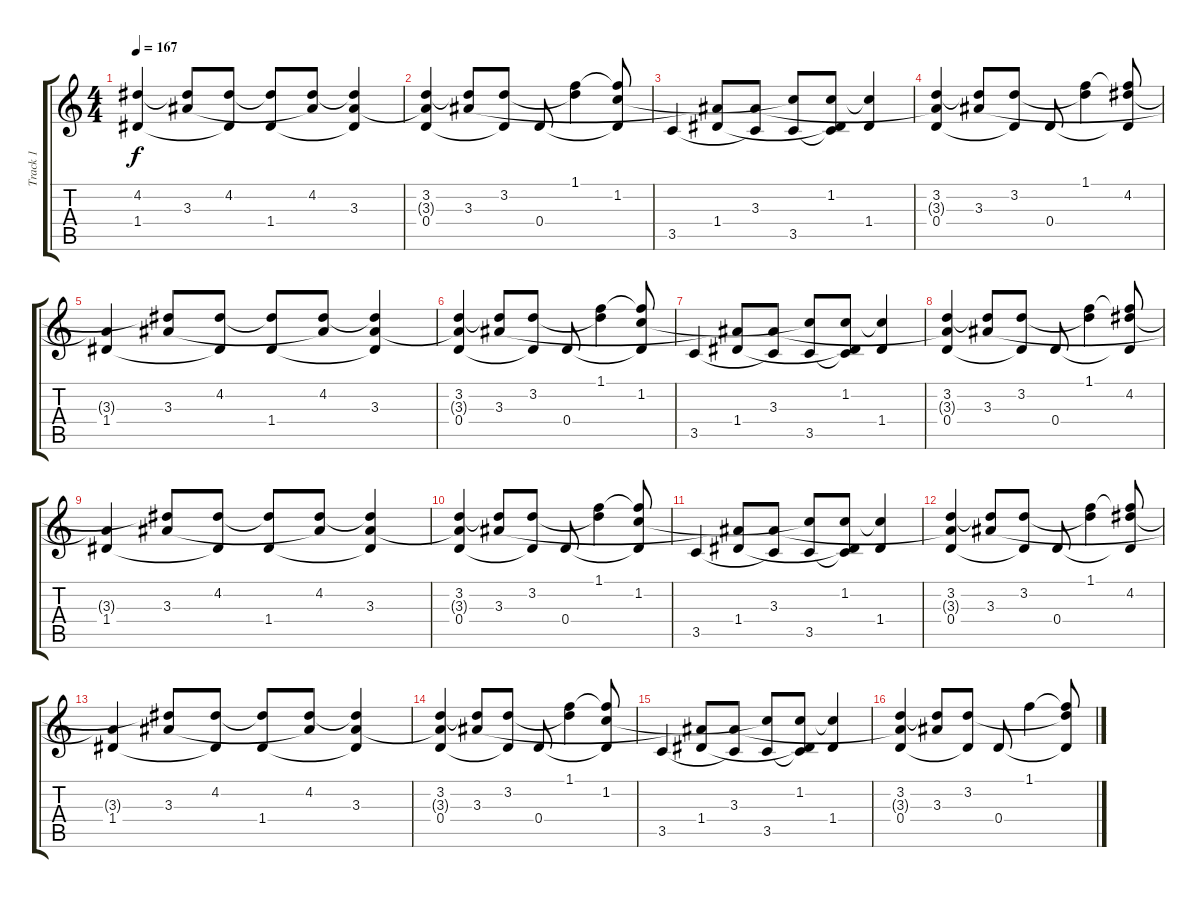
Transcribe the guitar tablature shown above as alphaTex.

\track ("Track 1" "Track 1") {instrument acousticguitarnylon}
\staff {score tabs}
\tuning (E4 B3 G3 D3 A2 E2) {hide}
\ts (4 4)
\tempo 167
\clef g2
\ks c
(4.2 1.4).4{dy f} (4.2{t} 3.3).8 (4.2 1.4{t}).8 (4.2{t} 1.4).8 (4.2 3.3{t}).8 (4.2{t} 3.3 1.4{t}).4 |
(3.2 3.3{t} 0.4).4 (3.2{t} 3.3).8 (3.2 0.4{t}).8 0.4.8 (1.1 3.2{t}).4 (1.1{t} 1.2 0.4{t}).8 |
3.5.4 (3.3{t} 1.4).8 (3.3 3.5{t}).8 (1.2{t} 3.5).8 (1.2 1.4{t} 3.5{t}).8 (1.2{t} 1.4).4 |
(3.2 3.3{t} 0.4).4 (3.2{t} 3.3).8 (3.2 0.4{t}).8 0.4.8 (1.1 3.2{t}).4 (1.1{t} 4.2 0.4{t}).8 |
(3.3{t} 1.4).4 (4.2{t} 3.3).8 (4.2 1.4{t}).8 (4.2{t} 1.4).8 (4.2 3.3{t}).8 (4.2{t} 3.3 1.4{t}).4 |
(3.2 3.3{t} 0.4).4 (3.2{t} 3.3).8 (3.2 0.4{t}).8 0.4.8 (1.1 3.2{t}).4 (1.1{t} 1.2 0.4{t}).8 |
3.5.4 (3.3{t} 1.4).8 (3.3 3.5{t}).8 (1.2{t} 3.5).8 (1.2 1.4{t} 3.5{t}).8 (1.2{t} 1.4).4 |
(3.2 3.3{t} 0.4).4 (3.2{t} 3.3).8 (3.2 0.4{t}).8 0.4.8 (1.1 3.2{t}).4 (1.1{t} 4.2 0.4{t}).8 |
(3.3{t} 1.4).4 (4.2{t} 3.3).8 (4.2 1.4{t}).8 (4.2{t} 1.4).8 (4.2 3.3{t}).8 (4.2{t} 3.3 1.4{t}).4 |
(3.2 3.3{t} 0.4).4 (3.2{t} 3.3).8 (3.2 0.4{t}).8 0.4.8 (1.1 3.2{t}).4 (1.1{t} 1.2 0.4{t}).8 |
3.5.4 (3.3{t} 1.4).8 (3.3 3.5{t}).8 (1.2{t} 3.5).8 (1.2 1.4{t} 3.5{t}).8 (1.2{t} 1.4).4 |
(3.2 3.3{t} 0.4).4 (3.2{t} 3.3).8 (3.2 0.4{t}).8 0.4.8 (1.1 3.2{t}).4 (1.1{t} 4.2 0.4{t}).8 |
(3.3{t} 1.4).4 (4.2{t} 3.3).8 (4.2 1.4{t}).8 (4.2{t} 1.4).8 (4.2 3.3{t}).8 (4.2{t} 3.3 1.4{t}).4 |
(3.2 3.3{t} 0.4).4 (3.2{t} 3.3).8 (3.2 0.4{t}).8 0.4.8 (1.1 3.2{t}).4 (1.1{t} 1.2 0.4{t}).8 |
3.5.4 (3.3{t} 1.4).8 (3.3 3.5{t}).8 (1.2{t} 3.5).8 (1.2 1.4{t} 3.5{t}).8 (1.2{t} 1.4).4 |
(3.2 3.3{t} 0.4).4 (3.2{t} 3.3).8 (3.2 0.4{t}).8 0.4.8 1.1.4 (1.1{t} 3.2{t} 0.4{t}).8
